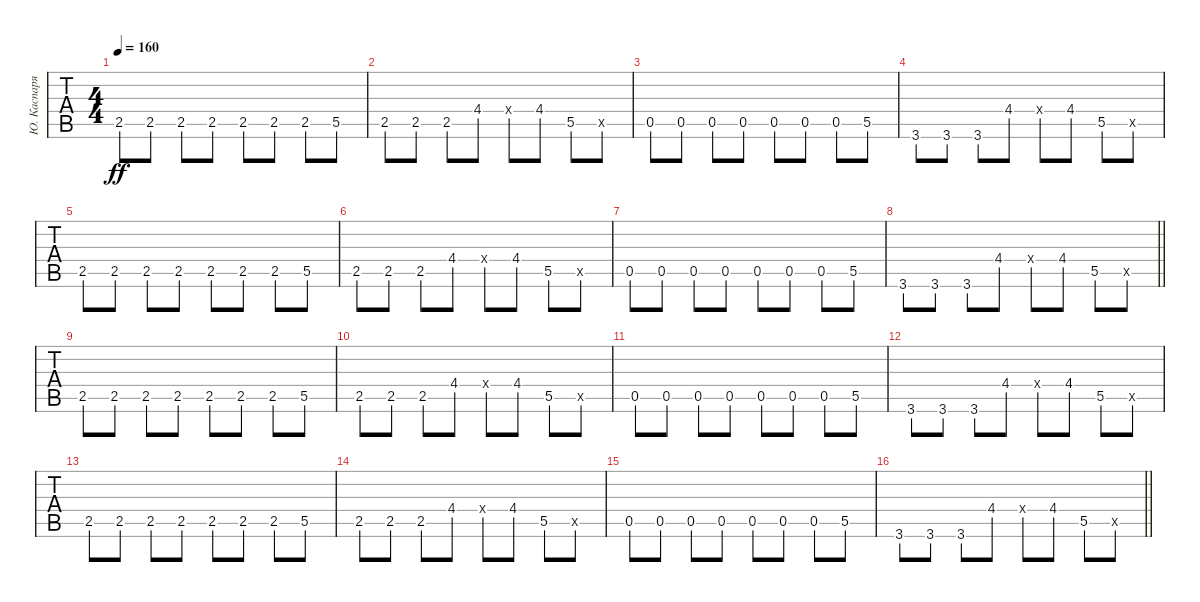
\track ("Ю. Каспарян" "Ю. Каспаря") {instrument overdrivenguitar}
\staff {tabs}
\tuning (E4 B3 G3 D3 A2 E2) {hide}
\ts (4 4)
\tempo 160
\clef g2
\ks c
2.5.8{dy ff} 2.5.8 2.5.8 2.5.8 2.5.8 2.5.8 2.5.8 5.5.8 |
2.5.8 2.5.8 2.5.8 4.4.8 4.4{x}.8 4.4.8 5.5.8 5.5{x}.8 |
0.5.8 0.5.8 0.5.8 0.5.8 0.5.8 0.5.8 0.5.8 5.5.8 |
3.6.8 3.6.8 3.6.8 4.4.8 4.4{x}.8 4.4.8 5.5.8 5.5{x}.8 |
2.5.8 2.5.8 2.5.8 2.5.8 2.5.8 2.5.8 2.5.8 5.5.8 |
2.5.8 2.5.8 2.5.8 4.4.8 4.4{x}.8 4.4.8 5.5.8 5.5{x}.8 |
0.5.8 0.5.8 0.5.8 0.5.8 0.5.8 0.5.8 0.5.8 5.5.8 |
\barLineRight lightlight
3.6.8 3.6.8 3.6.8 4.4.8 4.4{x}.8 4.4.8 5.5.8 5.5{x}.8 |
2.5.8 2.5.8 2.5.8 2.5.8 2.5.8 2.5.8 2.5.8 5.5.8 |
2.5.8 2.5.8 2.5.8 4.4.8 4.4{x}.8 4.4.8 5.5.8 5.5{x}.8 |
0.5.8 0.5.8 0.5.8 0.5.8 0.5.8 0.5.8 0.5.8 5.5.8 |
3.6.8 3.6.8 3.6.8 4.4.8 4.4{x}.8 4.4.8 5.5.8 5.5{x}.8 |
2.5.8 2.5.8 2.5.8 2.5.8 2.5.8 2.5.8 2.5.8 5.5.8 |
2.5.8 2.5.8 2.5.8 4.4.8 4.4{x}.8 4.4.8 5.5.8 5.5{x}.8 |
0.5.8 0.5.8 0.5.8 0.5.8 0.5.8 0.5.8 0.5.8 5.5.8 |
\barLineRight lightlight
3.6.8 3.6.8 3.6.8 4.4.8 4.4{x}.8 4.4.8 5.5.8 5.5{x}.8
